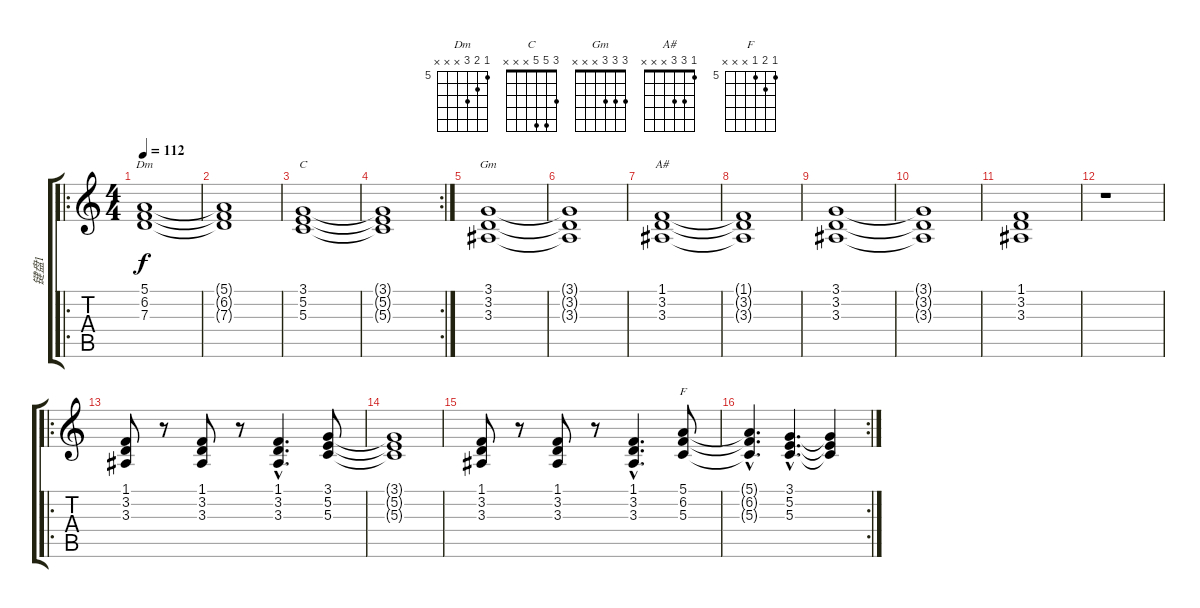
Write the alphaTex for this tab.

\track ("键盘1" "键盘1") {instrument stringensemble1}
\staff {score tabs}
\tuning (E4 B3 G3 D3 A2 E2) {hide}
\chord ("Dm" 5 6 7 x x x) {firstfret 5}
\chord ("C" 3 5 5 x x x)
\chord ("Gm" 3 3 3 x x x)
\chord ("A#" 1 3 3 x x x)
\chord ("F" 5 6 5 x x x) {firstfret 5}
\ro
\ts (4 4)
\tempo 112
\clef g2
\ks c
(5.1 6.2 7.3).1{ch "Dm" dy f} |
(5.1{t} 6.2{t} 7.3{t}).1 |
(3.1 5.2 5.3).1{ch "C"} |
\rc 2
(3.1{t} 5.2{t} 5.3{t}).1 |
(3.1 3.2 3.3).1{ch "Gm"} |
(3.1{t} 3.2{t} 3.3{t}).1 |
(1.1 3.2 3.3).1{ch "A#"} |
(1.1{t} 3.2{t} 3.3{t}).1 |
(3.1 3.2 3.3).1 |
(3.1{t} 3.2{t} 3.3{t}).1 |
(1.1 3.2 3.3).1 |
r.1 |
\ro
(1.1 3.2 3.3).8 r.8 (1.1 3.2 3.3).8 r.8 (1.1{hac} 3.2{hac} 3.3{hac}).4{d} (3.1 5.2 5.3).8 |
(3.1{t} 5.2{t} 5.3{t}).1 |
(1.1 3.2 3.3).8 r.8 (1.1 3.2 3.3).8 r.8 (1.1{hac} 3.2{hac} 3.3{hac}).4{d} (5.1 6.2 5.3).8{ch "F"} |
\rc 2
(5.1{hac t} 6.2{hac t} 5.3{hac t}).4{d} (3.1{hac} 5.2{hac} 5.3{hac}).4{d} (3.1{t} 5.2{t} 5.3{t}).4
